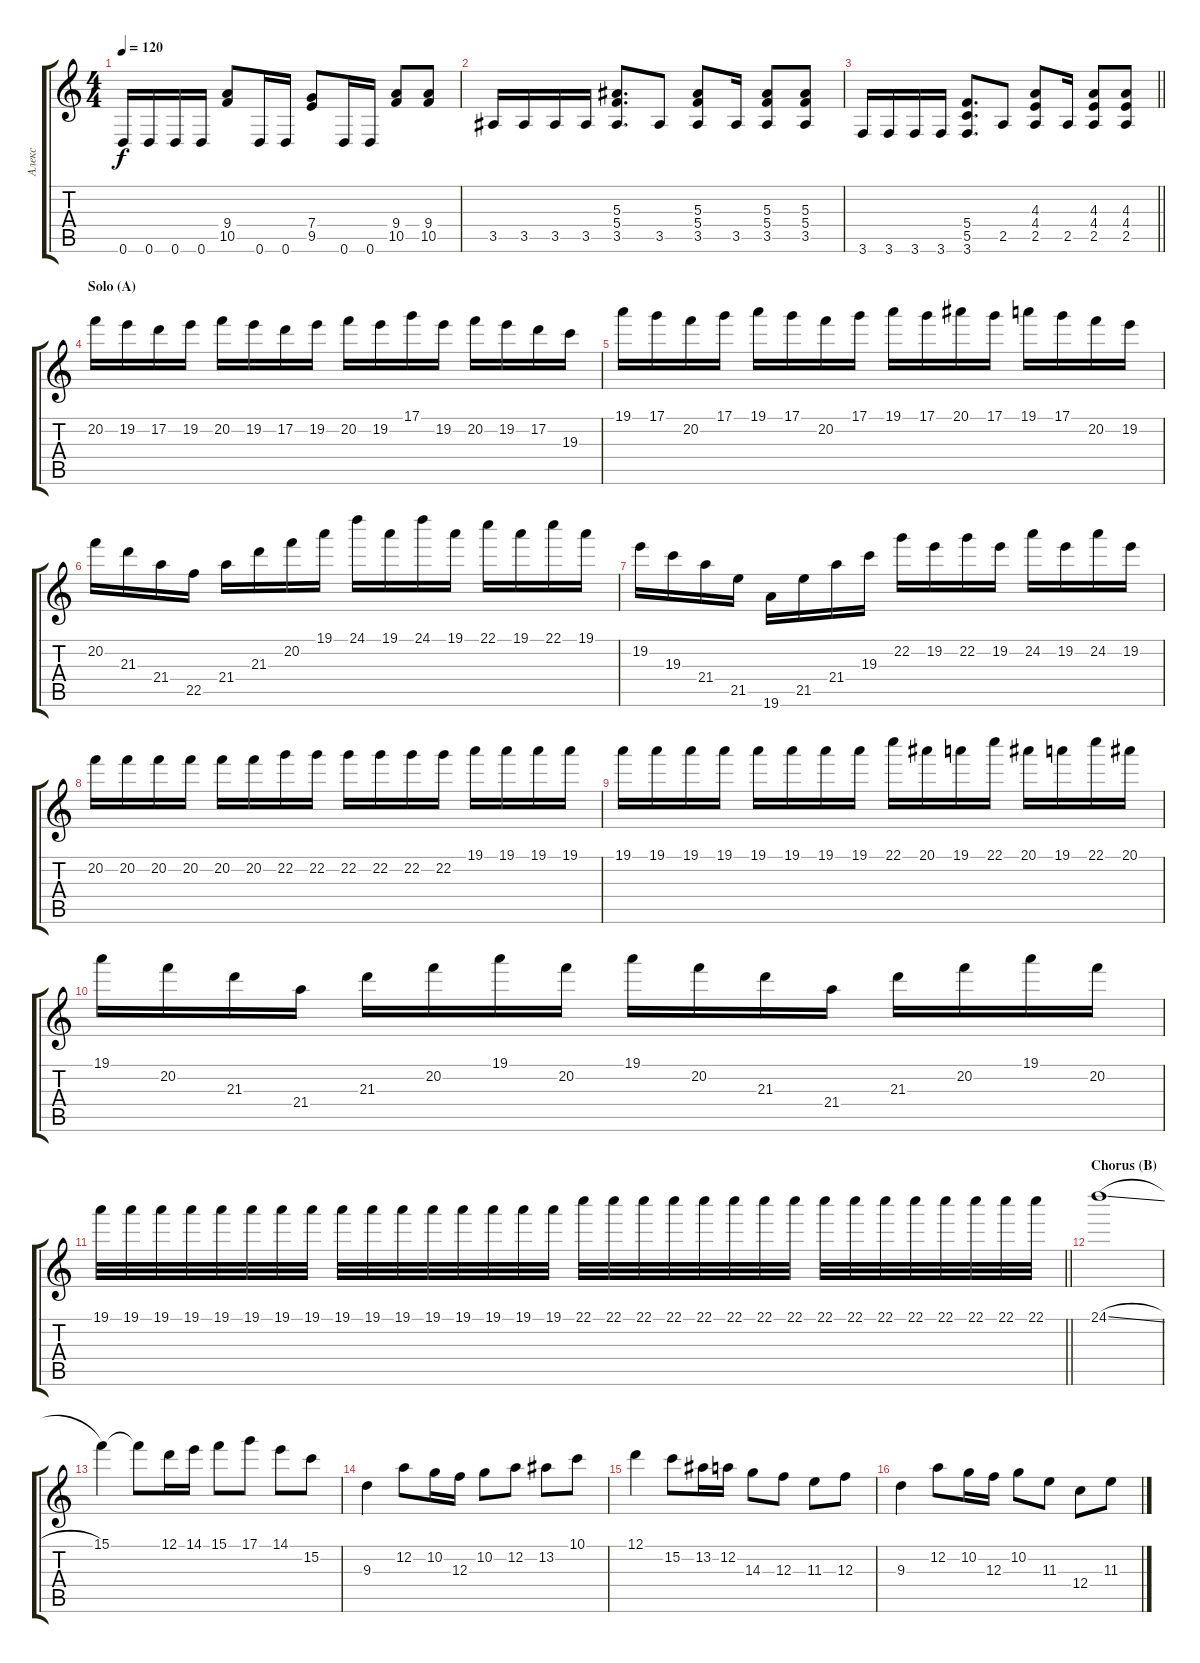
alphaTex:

\track ("Алекс" "Алекс") {instrument distortionguitar}
\staff {score tabs}
\tuning (D4 A3 F3 C3 G2 D2) {hide}
\ts (4 4)
\tempo 120
\clef g2
\ks c
0.6.16{dy f} 0.6.16 0.6.16 0.6.16 (9.4 10.5).8 0.6.16 0.6.16 (7.4 9.5).8 0.6.16 0.6.16 (9.4 10.5).8 (9.4 10.5).8 |
3.5.16 3.5.16 3.5.16 3.5.16 (5.3 5.4 3.5).8{d} 3.5.8 (5.3 5.4 3.5).8 3.5.16 (5.3 5.4 3.5).8 (5.3 5.4 3.5).8 |
\barLineRight lightlight
3.6.16 3.6.16 3.6.16 3.6.16 (5.4 5.5 3.6).8{d} 2.5.8 (4.3 4.4 2.5).8 2.5.16 (4.3 4.4 2.5).8 (4.3 4.4 2.5).8 |
\section ("" "Solo (A)")
20.2.16 19.2.16 17.2.16 19.2.16 20.2.16 19.2.16 17.2.16 19.2.16 20.2.16 19.2.16 17.1.16 19.2.16 20.2.16 19.2.16 17.2.16 19.3.16 |
19.1.16 17.1.16 20.2.16 17.1.16 19.1.16 17.1.16 20.2.16 17.1.16 19.1.16 17.1.16 20.1.16 17.1.16 19.1.16 17.1.16 20.2.16 19.2.16 |
20.2.16 21.3.16 21.4.16 22.5.16 21.4.16 21.3.16 20.2.16 19.1.16 24.1.16 19.1.16 24.1.16 19.1.16 22.1.16 19.1.16 22.1.16 19.1.16 |
19.2.16 19.3.16 21.4.16 21.5.16 19.6.16 21.5.16 21.4.16 19.3.16 22.2.16 19.2.16 22.2.16 19.2.16 24.2.16 19.2.16 24.2.16 19.2.16 |
20.2.16 20.2.16 20.2.16 20.2.16 20.2.16 20.2.16 22.2.16 22.2.16 22.2.16 22.2.16 22.2.16 22.2.16 19.1.16 19.1.16 19.1.16 19.1.16 |
19.1.16 19.1.16 19.1.16 19.1.16 19.1.16 19.1.16 19.1.16 19.1.16 22.1.16 20.1.16 19.1.16 22.1.16 20.1.16 19.1.16 22.1.16 20.1.16 |
19.1.16 20.2.16 21.3.16 21.4.16 21.3.16 20.2.16 19.1.16 20.2.16 19.1.16 20.2.16 21.3.16 21.4.16 21.3.16 20.2.16 19.1.16 20.2.16 |
\barLineRight lightlight
19.1.32 19.1.32 19.1.32 19.1.32 19.1.32 19.1.32 19.1.32 19.1.32 19.1.32 19.1.32 19.1.32 19.1.32 19.1.32 19.1.32 19.1.32 19.1.32 22.1.32 22.1.32 22.1.32 22.1.32 22.1.32 22.1.32 22.1.32 22.1.32 22.1.32 22.1.32 22.1.32 22.1.32 22.1.32 22.1.32 22.1.32 22.1.32 |
\section ("" "Chorus (B)")
24.1{sl}.1 |
15.1.4 15.1{t}.8 12.1.16 14.1.16 15.1.8 17.1.8 14.1.8 15.2.8 |
9.3.4 12.2.8 10.2.16 12.3.16 10.2.8 12.2.8 13.2.8 10.1.8 |
12.1.4 15.2.8 13.2.16 12.2.16 14.3.8 12.3.8 11.3.8 12.3.8 |
9.3.4 12.2.8 10.2.16 12.3.16 10.2.8 11.3.8 12.4.8 11.3.8
